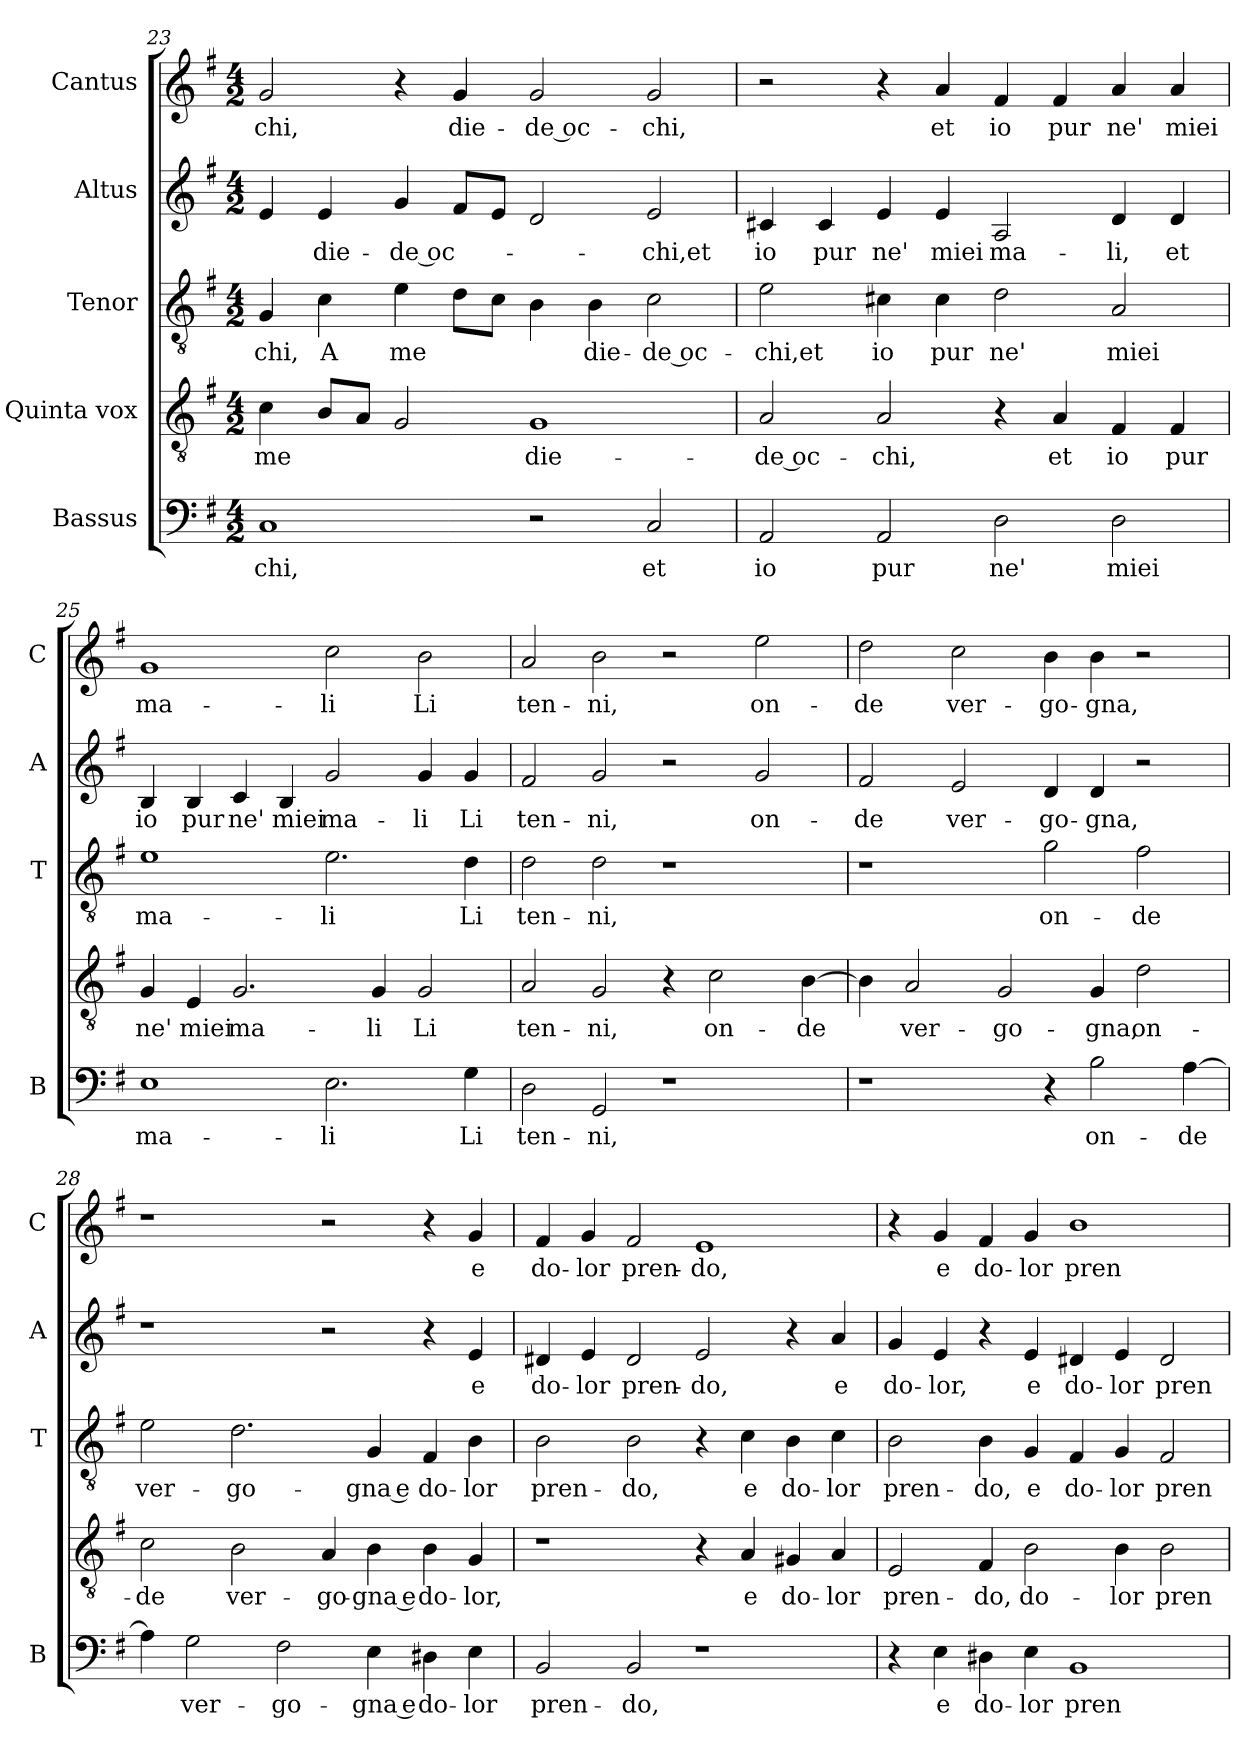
**kern	**text	**kern	**text	**kern	**text	**kern	**text	**kern	**text
*part5	*part5	*part4	*part4	*part3	*part3	*part2	*part2	*part1	*part1
*staff5	*staff5	*staff4	*staff4	*staff3	*staff3	*staff2	*staff2	*staff1	*staff1
*I"Bassus	*	*I"Quinta vox	*	*I"Tenor	*	*I"Altus	*	*I"Cantus	*
*I'B	*	*	*	*I'T	*	*I'A	*	*I'C	*
*clefF4	*	*clefGv2	*	*clefGv2	*	*clefG2	*	*clefG2	*
*k[f#]	*	*k[f#]	*	*k[f#]	*	*k[f#]	*	*k[f#]	*
*G:	*	*G:	*	*G:	*	*G:	*	*G:	*
*M4/2	*	*M4/2	*	*M4/2	*	*M4/2	*	*M4/2	*
=23	=23	=23	=23	=23	=23	=23	=23	=23	=23
!	!LO:LY:b	!	!LO:LY:b	!	!LO:LY:b	!	!	!	!LO:LY:b
1C	-chi,	4c\	me	4G/	-chi,	4e/	.	2g/	-chi,
!	!	!	!	!	!LO:LY:b	!	!LO:LY:b	!	!
.	.	8B/L	.	4c\	A	4e/	die-	.	.
.	.	8A/J	.	.	.	.	.	.	.
!	!	!	!	!	!LO:LY:b	!	!LO:LY:b	!	!
.	.	2G/	.	4e\	me	4g/	-de oc-	4r	.
!	!	!	!	!	!	!	!	!	!LO:LY:b
.	.	.	.	8d\L	.	8f#/L	.	4g/	die-
.	.	.	.	8c\J	.	8e/J	.	.	.
!	!	!	!LO:LY:b	!	!	!	!	!	!LO:LY:b
2r	.	1G	die-	4B\	.	2d/	.	2g/	-de oc-
!	!	!	!	!	!LO:LY:b	!	!	!	!
.	.	.	.	4B\	die-	.	.	.	.
!	!LO:LY:b	!	!	!	!LO:LY:b	!	!LO:LY:b	!	!LO:LY:b
2C/	et	.	.	2c\	-de oc-	2e/	-chi,et	2g/	-chi,
!!LO:LB:g=z
=24	=24	=24	=24	=24	=24	=24	=24	=24	=24
!	!LO:LY:b	!	!LO:LY:b	!	!LO:LY:b	!	!LO:LY:b	!	!
2AA/	io	2A/	-de oc-	2e\	-chi,et	4c#X/	io	2r	.
!	!	!	!	!	!	!	!LO:LY:b	!	!
.	.	.	.	.	.	4c#/	pur	.	.
!	!LO:LY:b	!	!LO:LY:b	!	!LO:LY:b	!	!LO:LY:b	!	!
2AA/	pur	2A/	-chi,	4c#X\	io	4e/	ne'	4r	.
!	!	!	!	!	!LO:LY:b	!	!LO:LY:b	!	!LO:LY:b
.	.	.	.	4c#\	pur	4e/	miei	4a/	et
!	!LO:LY:b	!	!	!	!LO:LY:b	!	!LO:LY:b	!	!LO:LY:b
2D\	ne'	4r	.	2d\	ne'	2A/	ma-	4f#/	io
!	!	!	!LO:LY:b	!	!	!	!	!	!LO:LY:b
.	.	4A/	et	.	.	.	.	4f#/	pur
!	!LO:LY:b	!	!LO:LY:b	!	!LO:LY:b	!	!LO:LY:b	!	!LO:LY:b
2D\	miei	4F#/	io	2A/	miei	4d/	-li,	4a/	ne'
!	!	!	!LO:LY:b	!	!	!	!LO:LY:b	!	!LO:LY:b
.	.	4F#/	pur	.	.	4d/	et	4a/	miei
=25	=25	=25	=25	=25	=25	=25	=25	=25	=25
!	!LO:LY:b	!	!LO:LY:b	!	!LO:LY:b	!	!LO:LY:b	!	!LO:LY:b
1E	ma-	4G/	ne'	1e	ma-	4B/	io	1g	ma-
!	!	!	!LO:LY:b	!	!	!	!LO:LY:b	!	!
.	.	4E/	miei	.	.	4B/	pur	.	.
!	!	!	!LO:LY:b	!	!	!	!LO:LY:b	!	!
.	.	2.G/	ma-	.	.	4c/	ne'	.	.
!	!	!	!	!	!	!	!LO:LY:b	!	!
.	.	.	.	.	.	4B/	miei	.	.
!	!LO:LY:b	!	!	!	!LO:LY:b	!	!LO:LY:b	!	!LO:LY:b
2.E\	-li	.	.	2.e\	-li	2g/	ma-	2cc\	-li
!	!	!	!LO:LY:b	!	!	!	!	!	!
.	.	4G/	-li	.	.	.	.	.	.
!	!	!	!LO:LY:b	!	!	!	!LO:LY:b	!	!LO:LY:b
.	.	2G/	Li	.	.	4g/	-li	2b\	Li
!	!LO:LY:b	!	!	!	!LO:LY:b	!	!LO:LY:b	!	!
4G\	Li	.	.	4d\	Li	4g/	Li	.	.
=26	=26	=26	=26	=26	=26	=26	=26	=26	=26
!	!LO:LY:b	!	!LO:LY:b	!	!LO:LY:b	!	!LO:LY:b	!	!LO:LY:b
2D\	ten-	2A/	ten-	2d\	ten-	2f#/	ten-	2a/	ten-
!	!LO:LY:b	!	!LO:LY:b	!	!LO:LY:b	!	!LO:LY:b	!	!LO:LY:b
2GG/	-ni,	2G/	-ni,	2d\	-ni,	2g/	-ni,	2b\	-ni,
1r	.	4r	.	1r	.	2r	.	2r	.
!	!	!	!LO:LY:b	!	!	!	!	!	!
.	.	2c\	on-	.	.	.	.	.	.
!	!	!	!	!	!	!	!LO:LY:b	!	!LO:LY:b
.	.	.	.	.	.	2g/	on-	2ee\	on-
!	!	!	!LO:LY:b	!	!	!	!	!	!
.	.	[4B\	-de	.	.	.	.	.	.
=27	=27	=27	=27	=27	=27	=27	=27	=27	=27
!	!	!	!	!	!	!	!LO:LY:b	!	!LO:LY:b
1r	.	4B\]	.	1r	.	2f#/	-de	2dd\	-de
!	!	!	!LO:LY:b	!	!	!	!	!	!
.	.	2A/	ver-	.	.	.	.	.	.
!	!	!	!	!	!	!	!LO:LY:b	!	!LO:LY:b
.	.	.	.	.	.	2e/	ver-	2cc\	ver-
!	!	!	!LO:LY:b	!	!	!	!	!	!
.	.	2G/	-go-	.	.	.	.	.	.
!	!	!	!	!	!LO:LY:b	!	!LO:LY:b	!	!LO:LY:b
4r	.	.	.	2g\	on-	4d/	-go-	4b\	-go-
!	!LO:LY:b	!	!LO:LY:b	!	!	!	!LO:LY:b	!	!LO:LY:b
2B\	on-	4G/	-gna,	.	.	4d/	-gna,	4b\	-gna,
!	!	!	!LO:LY:b	!	!LO:LY:b	!	!	!	!
.	.	2d\	on-	2f#\	-de	2r	.	2r	.
!	!LO:LY:b	!	!	!	!	!	!	!	!
[4A\	-de	.	.	.	.	.	.	.	.
!!LO:LB:g=z
=28	=28	=28	=28	=28	=28	=28	=28	=28	=28
!	!	!	!LO:LY:b	!	!LO:LY:b	!	!	!	!
4A\]	.	2c\	-de	2e\	ver-	1r	.	1r	.
!	!LO:LY:b	!	!	!	!	!	!	!	!
2G\	ver-	.	.	.	.	.	.	.	.
!	!	!	!LO:LY:b	!	!LO:LY:b	!	!	!	!
.	.	2B\	ver-	2.d\	-go-	.	.	.	.
!	!LO:LY:b	!	!	!	!	!	!	!	!
2F#\	-go-	.	.	.	.	.	.	.	.
!	!	!	!LO:LY:b	!	!	!	!	!	!
.	.	4A/	-go-	.	.	2r	.	2r	.
!	!LO:LY:b	!	!LO:LY:b	!	!LO:LY:b	!	!	!	!
4E\	-gna e	4B\	-gna e	4G/	-gna e	.	.	.	.
!	!LO:LY:b	!	!LO:LY:b	!	!LO:LY:b	!	!	!	!
4D#X\	do-	4B\	do-	4F#/	do-	4r	.	4r	.
!	!LO:LY:b	!	!LO:LY:b	!	!LO:LY:b	!	!LO:LY:b	!	!LO:LY:b
4E\	-lor	4G/	-lor,	4B\	-lor	4e/	e	4g/	e
=29	=29	=29	=29	=29	=29	=29	=29	=29	=29
!	!LO:LY:b	!	!	!	!LO:LY:b	!	!LO:LY:b	!	!LO:LY:b
2BB/	pren-	1r	.	2B\	pren-	4d#X/	do-	4f#/	do-
!	!	!	!	!	!	!	!LO:LY:b	!	!LO:LY:b
.	.	.	.	.	.	4e/	-lor	4g/	-lor
!	!LO:LY:b	!	!	!	!LO:LY:b	!	!LO:LY:b	!	!LO:LY:b
2BB/	-do,	.	.	2B\	-do,	2d#/	pren-	2f#/	pren-
!	!	!	!	!	!	!	!LO:LY:b	!	!LO:LY:b
1r	.	4r	.	4r	.	2e/	-do,	1e	-do,
!	!	!	!LO:LY:b	!	!LO:LY:b	!	!	!	!
.	.	4A/	e	4c\	e	.	.	.	.
!	!	!	!LO:LY:b	!	!LO:LY:b	!	!	!	!
.	.	4G#X/	do-	4B\	do-	4r	.	.	.
!	!	!	!LO:LY:b	!	!LO:LY:b	!	!LO:LY:b	!	!
.	.	4A/	-lor	4c\	-lor	4a/	e	.	.
=30	=30	=30	=30	=30	=30	=30	=30	=30	=30
!	!	!	!LO:LY:b	!	!LO:LY:b	!	!LO:LY:b	!	!
4r	.	2E/	pren-	2B\	pren-	4g/	do-	4r	.
!	!LO:LY:b	!	!	!	!	!	!LO:LY:b	!	!LO:LY:b
4E\	e	.	.	.	.	4e/	-lor,	4g/	e
!	!LO:LY:b	!	!LO:LY:b	!	!LO:LY:b	!	!	!	!LO:LY:b
4D#X\	do-	4F#/	-do,	4B\	-do,	4r	.	4f#/	do-
!	!LO:LY:b	!	!LO:LY:b	!	!LO:LY:b	!	!LO:LY:b	!	!LO:LY:b
4E\	-lor	2B\	do-	4G/	e	4e/	e	4g/	-lor
!	!LO:LY:b	!	!	!	!LO:LY:b	!	!LO:LY:b	!	!LO:LY:b
1BB	pren-	.	.	4F#/	do-	4d#X/	do-	1b	pren-
!	!	!	!LO:LY:b	!	!LO:LY:b	!	!LO:LY:b	!	!
.	.	4B\	-lor	4G/	-lor	4e/	-lor	.	.
!	!	!	!LO:LY:b	!	!LO:LY:b	!	!LO:LY:b	!	!
.	.	2B\	pren-	2F#/	pren-	2d#/	pren-	.	.
=	=	=	=	=	=	=	=	=	=
*-	*-	*-	*-	*-	*-	*-	*-	*-	*-
